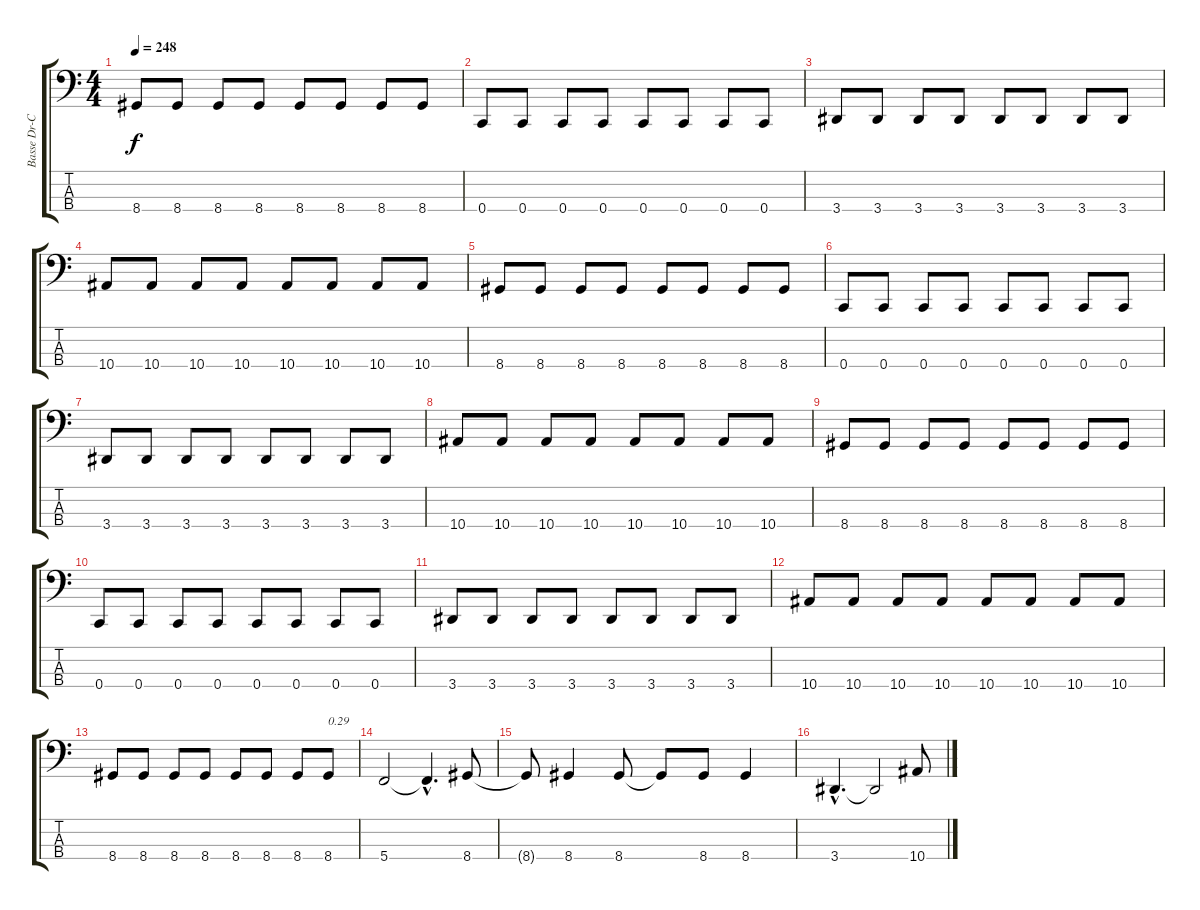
\track ("Basse Dr-C" "Basse Dr-C") {instrument electricbasspick}
\staff {score tabs}
\tuning (F2 C2 G1 C1) {hide}
\ts (4 4)
\tempo 248
\clef f4
\ks c
8.4.8{dy f} 8.4.8 8.4.8 8.4.8 8.4.8 8.4.8 8.4.8 8.4.8 |
0.4.8 0.4.8 0.4.8 0.4.8 0.4.8 0.4.8 0.4.8 0.4.8 |
3.4.8 3.4.8 3.4.8 3.4.8 3.4.8 3.4.8 3.4.8 3.4.8 |
10.4.8 10.4.8 10.4.8 10.4.8 10.4.8 10.4.8 10.4.8 10.4.8 |
8.4.8 8.4.8 8.4.8 8.4.8 8.4.8 8.4.8 8.4.8 8.4.8 |
0.4.8 0.4.8 0.4.8 0.4.8 0.4.8 0.4.8 0.4.8 0.4.8 |
3.4.8 3.4.8 3.4.8 3.4.8 3.4.8 3.4.8 3.4.8 3.4.8 |
10.4.8 10.4.8 10.4.8 10.4.8 10.4.8 10.4.8 10.4.8 10.4.8 |
8.4.8 8.4.8 8.4.8 8.4.8 8.4.8 8.4.8 8.4.8 8.4.8 |
0.4.8 0.4.8 0.4.8 0.4.8 0.4.8 0.4.8 0.4.8 0.4.8 |
3.4.8 3.4.8 3.4.8 3.4.8 3.4.8 3.4.8 3.4.8 3.4.8 |
10.4.8 10.4.8 10.4.8 10.4.8 10.4.8 10.4.8 10.4.8 10.4.8 |
8.4.8 8.4.8 8.4.8 8.4.8 8.4.8 8.4.8 8.4.8 8.4.8{txt "0.29"} |
5.4.2 5.4{hac t}.4{d} 8.4.8 |
8.4{t}.8 8.4.4 8.4.8 8.4{t}.8 8.4.8 8.4.4 |
3.4{hac}.4{d} 3.4{t}.2 10.4.8
